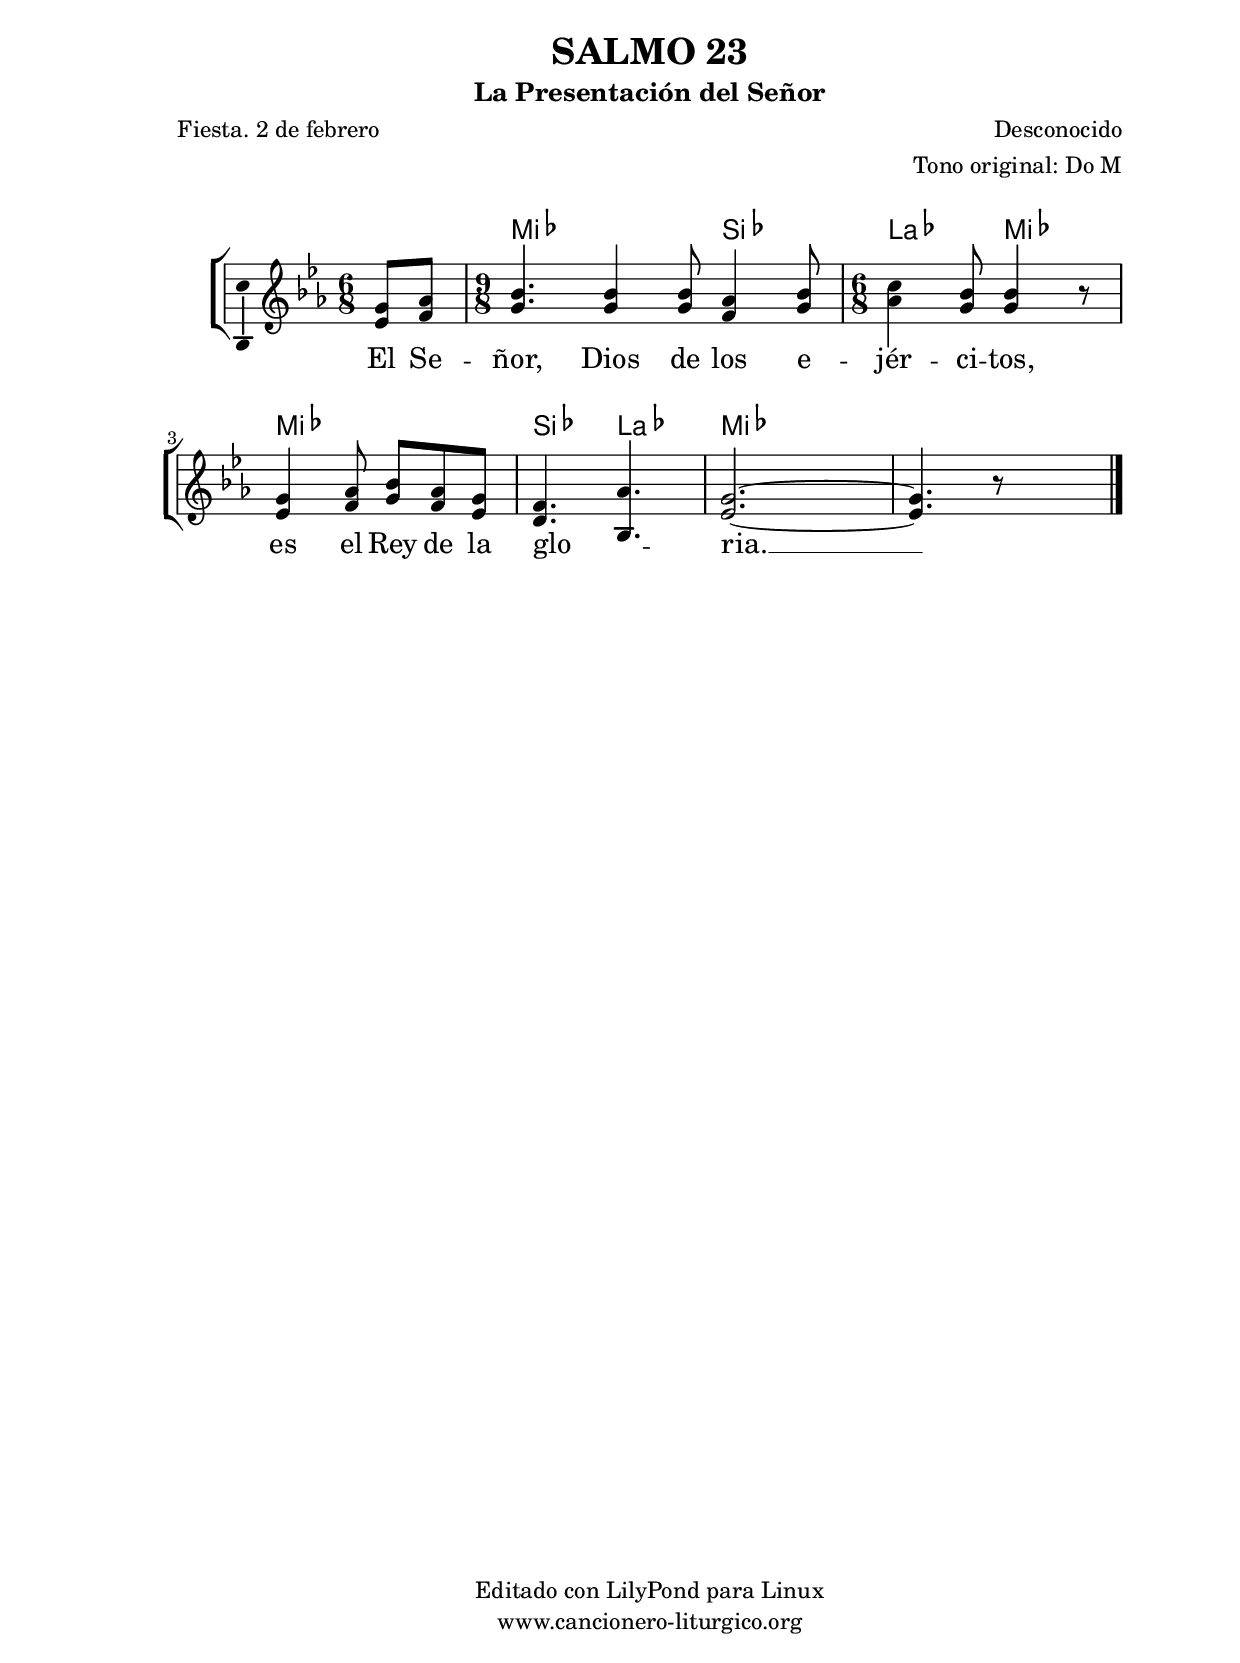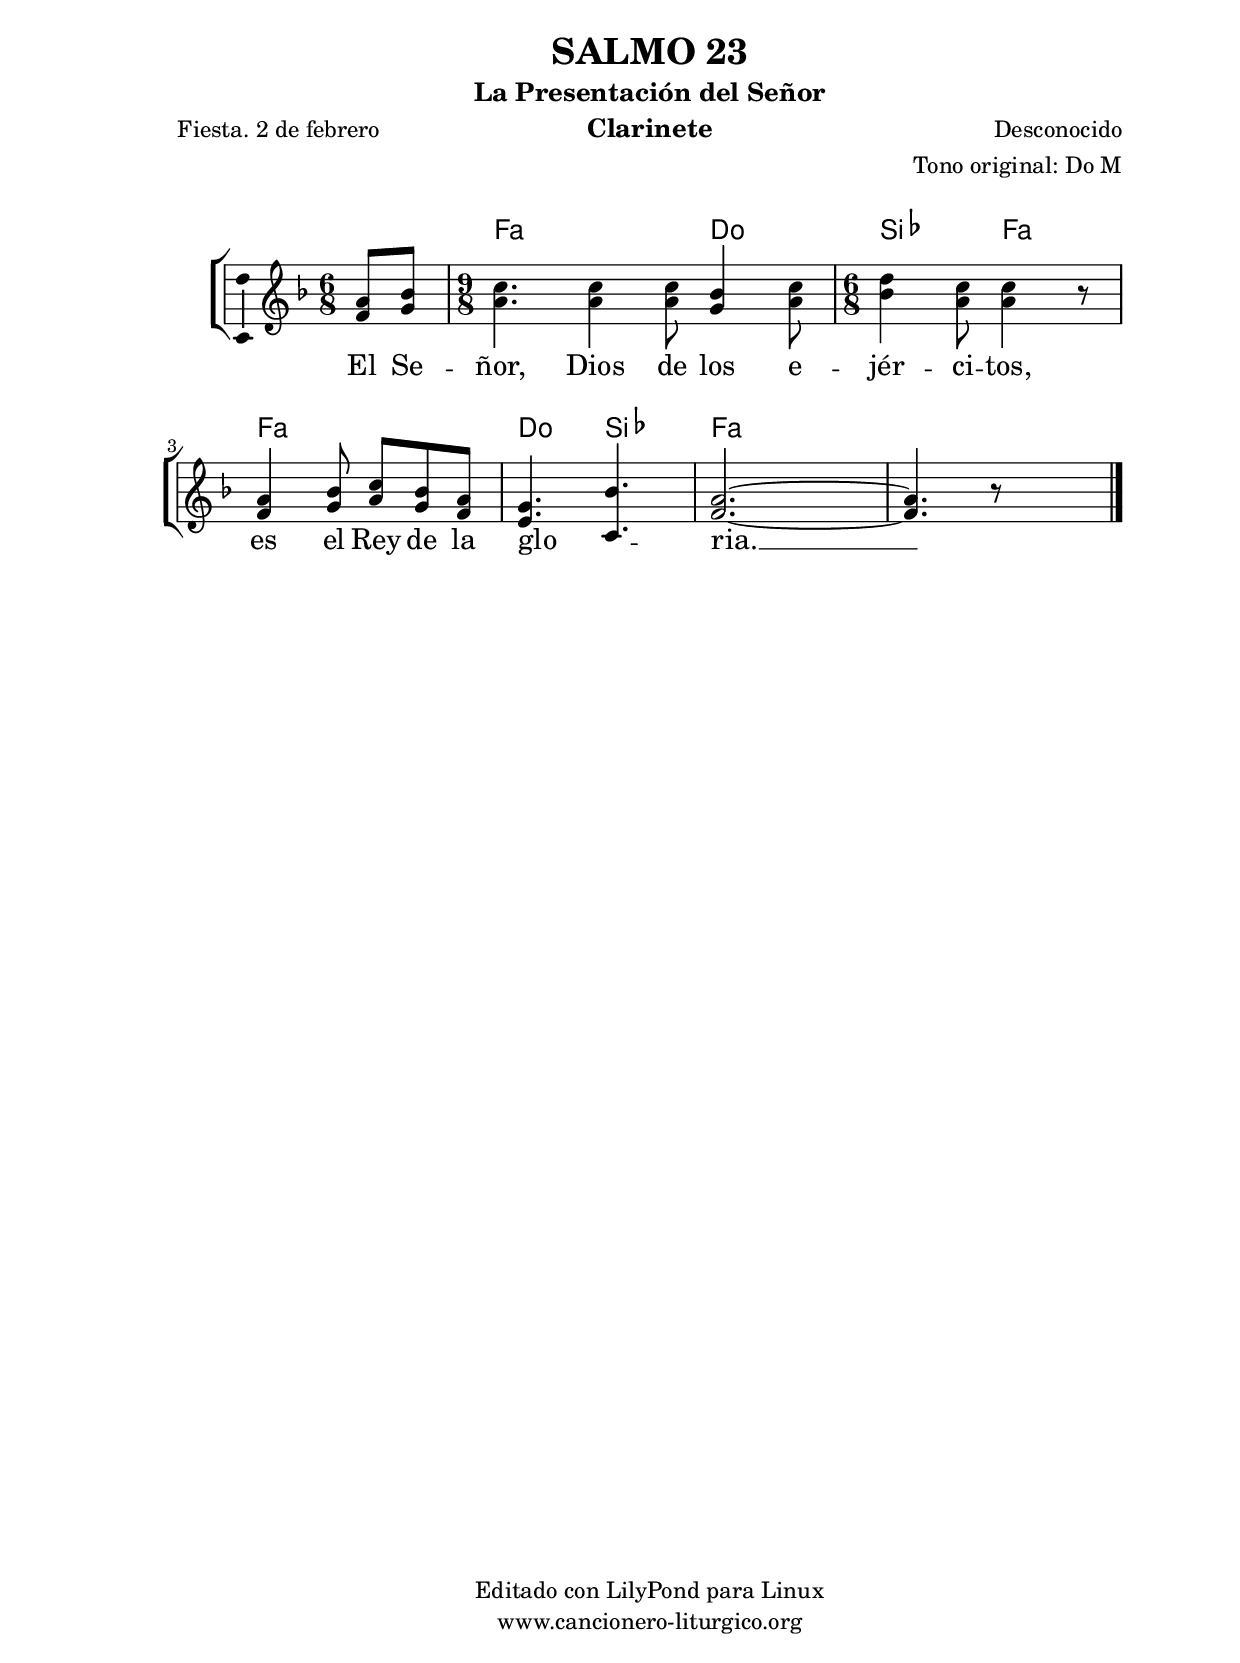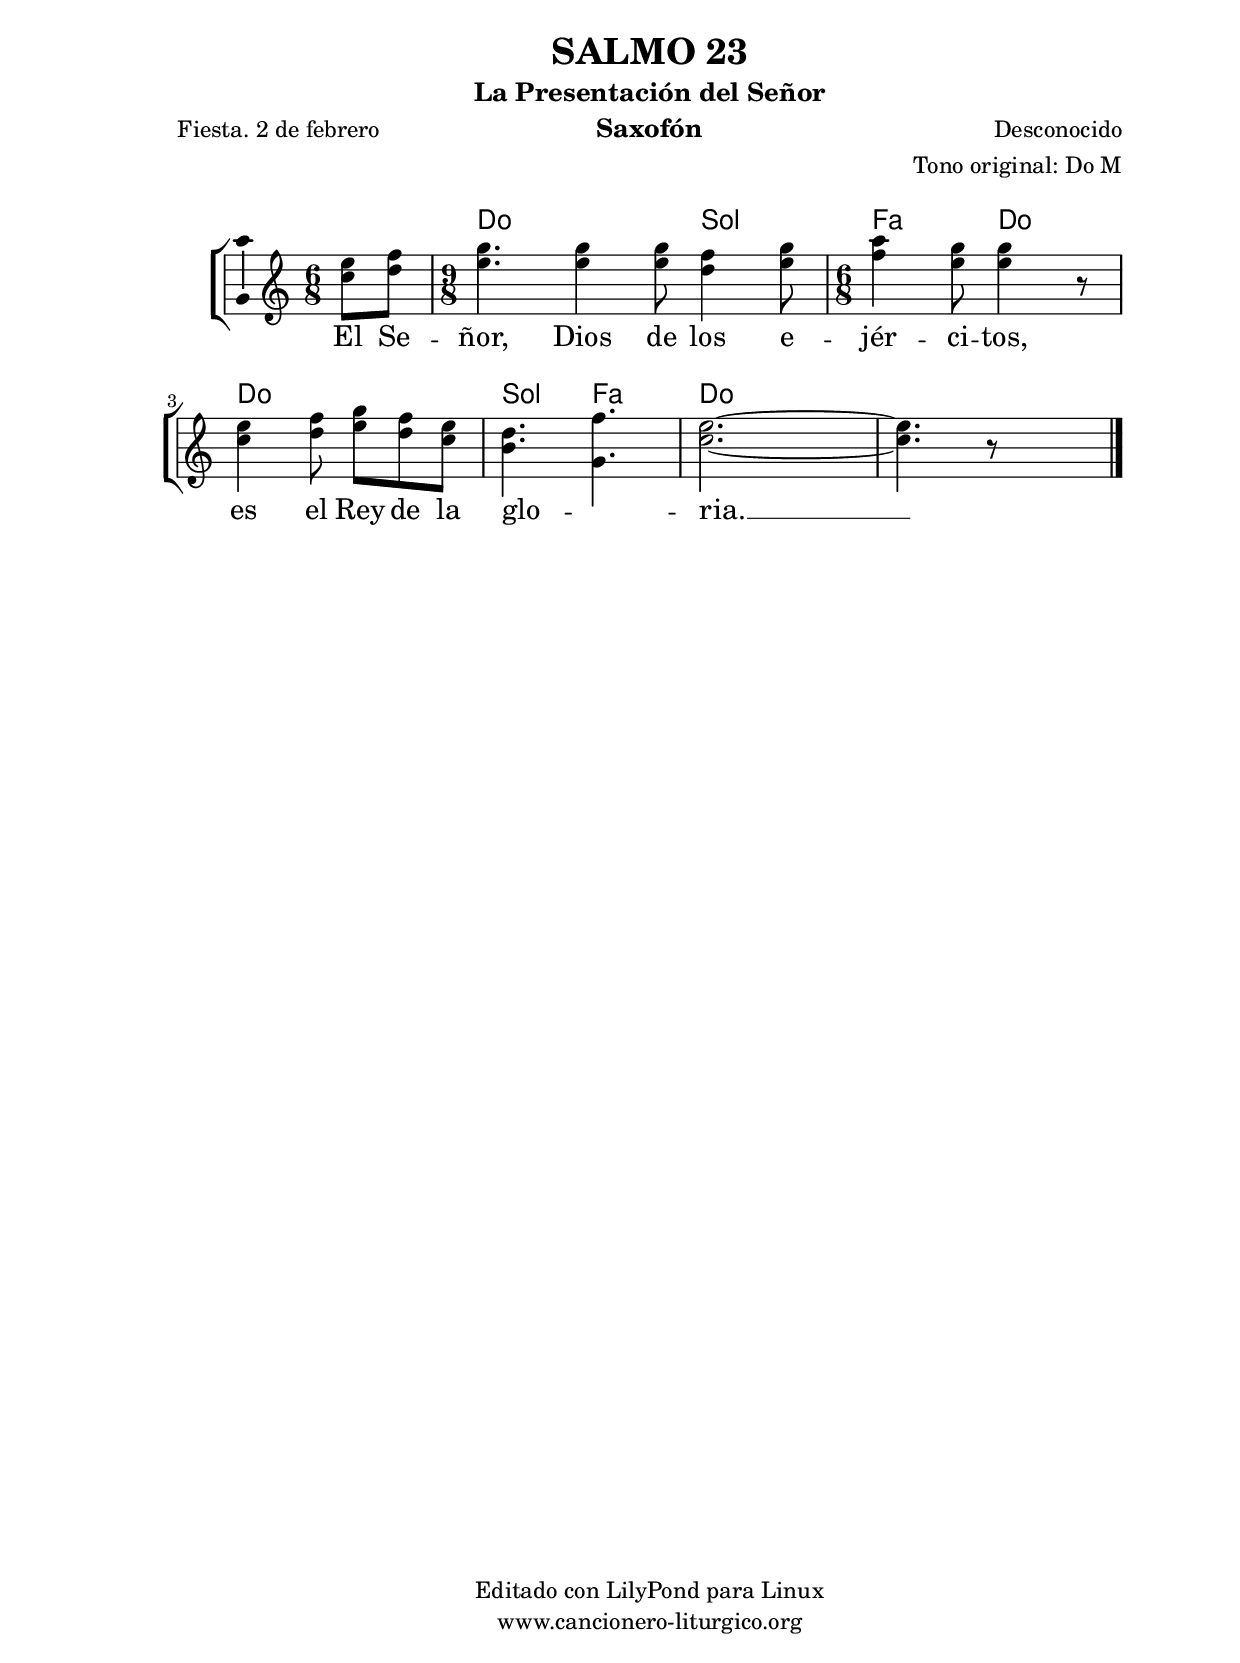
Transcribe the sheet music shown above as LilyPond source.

%
%para convertir .midi en .wav:
%timidity filename.midi -Ow -o finename.wav
%
%
%Para convertir de .wav a .mp3:
%lame -h -m j filename.wav
%
%
%para escuchar el midi:
%timidity nombrefichero.midi
%


%versión de lilypond para la que se ha escrito esta partitura:
\version "2.16.0"

	%Tamaño papel
	#(set-default-paper-size "a4")
	%Tamaño partitura
	#(set-global-staff-size 20)
	%No responde al pulsar sobre una nota
	#(ly:set-option 'point-and-click #f)

%parámetros del encabezamiento:
\header {
	title = "SALMO 23"
	subtitle = "La Presentación del Señor"
	composer = "Desconocido"
	poet = "Fiesta. 2 de febrero"
	meter = ""
	arranger = "Tono original: Do M"
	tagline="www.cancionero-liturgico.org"
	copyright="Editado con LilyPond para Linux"
	}

%parámetros asociados al papel:
\paper  {
	oddHeaderMarkup = \markup {\fill-line { \on-the-fly #not-first-page \fromproperty #'header:title \on-the-fly #not-first-page \fromproperty #'header:composer }}
	evenHeaderMarkup = \markup {\fill-line { \fromproperty #'header:composer \fromproperty #'header:title }}
	#(set-paper-size "a4")
	print-page-number = ##f
	first-page-number = 1
	print-first-page-number = ##f
%	head-separation = 3.0 \cm
	top-margin = 2.0 \cm
	bottom-margin = 0.5\cm
%%%	bottom-margin = -1.0\cm
	left-margin = 3.0 \cm
	line-width = 16.0 \cm 
	indent = 8\mm
	interscoreline = 2.\mm
	between-system-space = 15\mm
%	para que las partituras no llenen la hoja:
	ragged-bottom = ##t
%	idem para la última hoja:
	ragged-last-bottom = ##f
%	para que las partituras llenen el ancho del papel:
	ragged-last = ##f
	after-title-space = 2.5 \cm
%page-count=1
%system-count=8

	%Flexible Vertical Spacing
%	markup-markup-spacing =
%	#'((basic-distance . 15) (minimum-distance . 15) (padding . 3))
	markup-system-spacing =
	#'((basic-distance . 15) (minimum-distance . 15) (padding . 3))
	system-system-spacing =
	#'((basic-distance . 15) (minimum-distance . 15) (padding . 3))
	score-system-spacing =
	#'((basic-distance . 15) (minimum-distance . 15) (padding . 5))
%	top-system-spacing = % header
%	#'((basic-distance . 8) (minimum-distance . 0) (padding . 3))
%	top-markup-spacing =
%	#'((basic-distance . 20) (minimum-distance . 20) (padding . 3))
	last-bottom-spacing = % footer
	#'((basic-distance . 5) (minimum-distance . 5) (padding . 3))
%	score-markup-spacing =
%	#'((basic-distance . 16) (minimum-distance . 13) (padding . 3))

	}


%parámetros que afectan a toda la partitura:
global =  {
	%clave de sol (G):
	\clef G
	%armadura:
	\transpose c ees
	\key c \major
	\tempo 4=90
	\set Score.tempoHideNote = ##t
	}


acordes = {
	\italianChords
	\chordmode {
	\transpose c ees
{

s4
c4. c g f c c c g f c s

	}
	}
}

melodia = 
	\transpose c ees
{
	\relative c'{

<<
{
\time 6/8
\partial4 c8 d

\time 9/8
e4. e4 e8 d4 e8

\time 6/8
f4 e8 e4 r8
c4 d8 e d c
b4. g
c2.~
c4. r8 s4
}
{
\time 6/8
\partial4 e8 f

\time 9/8
g4. g4 g8 f4 g8

\time 6/8
a4 g8 g4 r8
e4 f8 g f e
d4. f
e2.~
e4. r8 s4
}
>>

	\bar "|."
	}
	}


texto = \lyricmode {
El Se -- ñor, Dios de los e -- jér -- ci -- tos, es el Rey de la glo -- _ ria. __
	}


acordesStaff = \context ChordNames = acordesStaff <<
	\set chordChanges = ##t
	\acordes
	>>


vozStaff = \context Voice = vozStaff
\with {\consists "Ambitus_engraver"}
<<
%	\set Staff.instrumentName = ""
%	\set Staff.shortInstrumentName = ""
%	\set Staff.midiInstrument = #"clarinet"
%	\set Staff.midiInstrument = #"cello"
%	\set Staff.midiInstrument = #"flute"
	\set Staff.midiInstrument = #"electric guitar (jazz)"
%	\set Staff.midiInstrument = #"english horn"
%	\set Staff.midiInstrument = #"violin"
%	\set Staff.midiInstrument = #"glockenspiel"
	\set Staff.midiMinimumVolume = #0.7
	\set Staff.midiMaximumVolume = #0.9
	\global
	\melodia
	>>


textoStaff = \context Lyrics = textoStaff <<
	\lyricsto vozStaff \texto
	>>

\book {
	\score {
		\context ChoirStaff {
			\override StaffGroup.SystemStartBracket #'collapse-height = #1
			\override Score.SystemStartBar #'collapse-height = #1
			<<
			\acordesStaff
			\vozStaff
			\textoStaff
			>>
			}
		\layout {
	    		\context {
				\Lyrics
				\override LyricText #'font-size = #2
				}
	   		 \context {
				\Score
				%fontSize = #3
				\override StaffSymbol #'staff-space = #(magstep +3)
				%\override Beam #'thickness = #0.55
				%\override SpacingSpanner #'spacing-increment = #1.0
				%\override Slur #'height-limit = #1.5
				}
			}
		}
	\score {
		\unfoldRepeats
		\context ChoirStaff {
			<<
			\acordesStaff
			\vozStaff
			>>
			}
		\midi {
	  		\context {
	  			\Score
				tempoWholesPerMinute = #(ly:make-moment 70 4)
				}
			}
		}
	}

%Partitura para clarinete
#(define output-suffix "C")
\book {
	\header{
		instrument = "Clarinete"
		}
	\score {
		\context ChoirStaff {
			\override StaffGroup.SystemStartBracket #'collapse-height = #1
			\override Score.SystemStartBar #'collapse-height = #1
\transpose c d
			<<
			\acordesStaff
			\vozStaff
			\textoStaff
			>>
			}
		\layout {
	    		\context {
				\Lyrics
				\override LyricText #'font-size = #2
				}
	   		 \context {
				\Score
				%fontSize = #3
				\override StaffSymbol #'staff-space = #(magstep +3)
				%\override Beam #'thickness = #0.55
				%\override SpacingSpanner #'spacing-increment = #1.0
				%\override Slur #'height-limit = #1.5
				}
			}
		}
	}

%Partitura para saxofón
#(define output-suffix "S")
\book {
	\header{
		instrument = "Saxofón"
		}
	\score {
		\context ChoirStaff {
			\override StaffGroup.SystemStartBracket #'collapse-height = #1
			\override Score.SystemStartBar #'collapse-height = #1
\transpose c a
			<<
			\acordesStaff
			\vozStaff
			\textoStaff
			>>
			}
		\layout {
	    		\context {
				\Lyrics
				\override LyricText #'font-size = #2
				}
	   		 \context {
				\Score
				%fontSize = #3
				\override StaffSymbol #'staff-space = #(magstep +3)
				%\override Beam #'thickness = #0.55
				%\override SpacingSpanner #'spacing-increment = #1.0
				%\override Slur #'height-limit = #1.5
				}
			}
		}
	}

